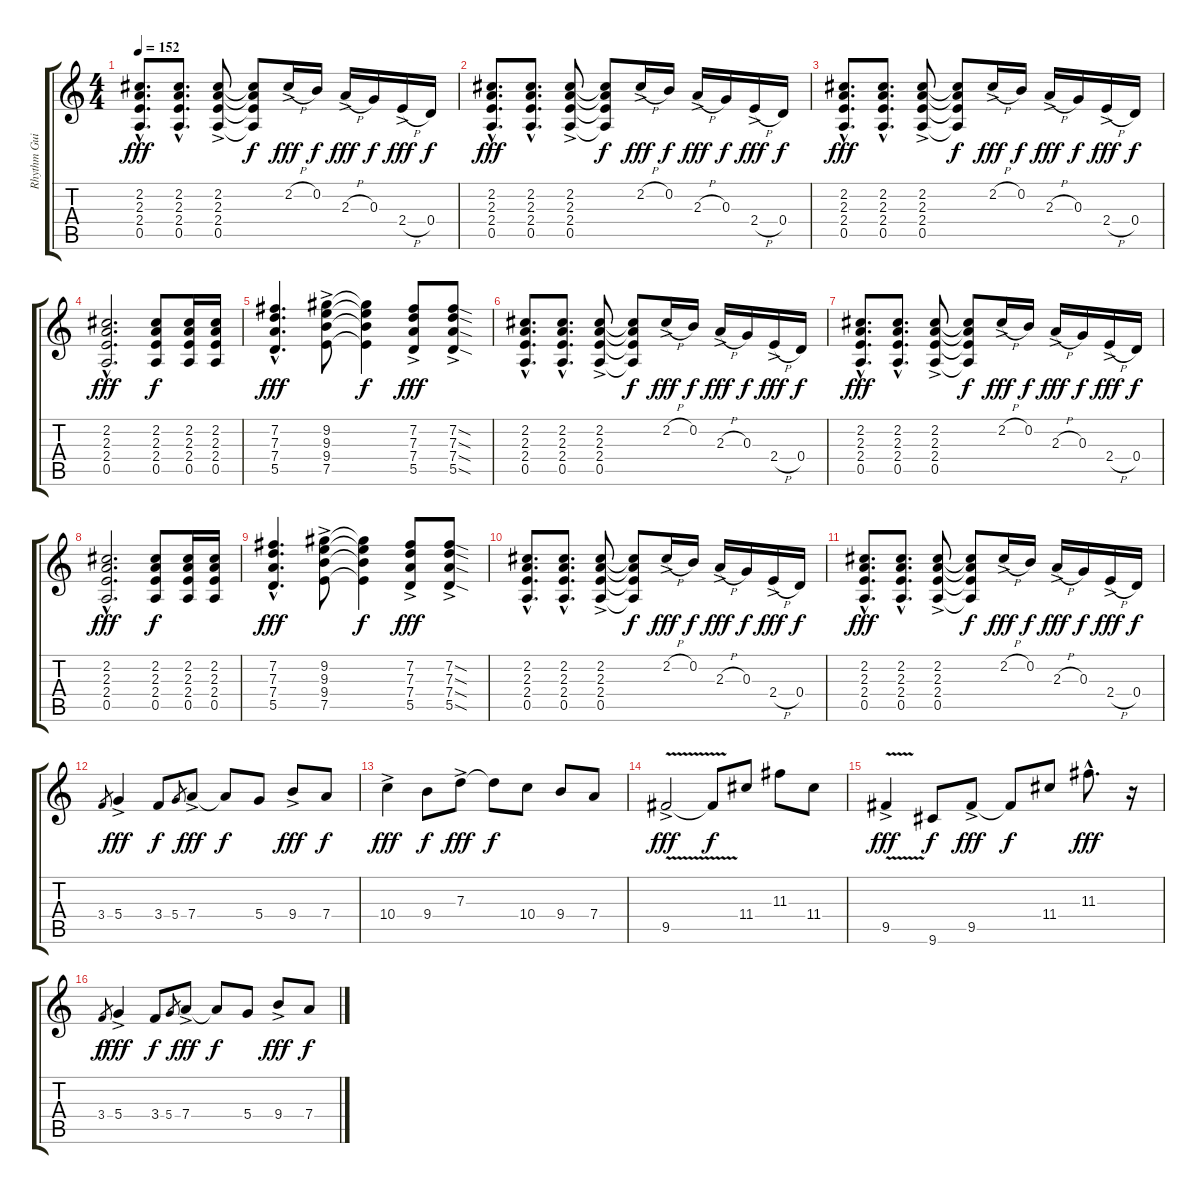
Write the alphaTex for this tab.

\track ("Rhythm Guitar 2" "Rhythm Gui") {instrument electricguitarclean}
\staff {score tabs}
\tuning (E4 B3 G3 D3 A2 E2) {hide}
\ts (4 4)
\tempo 152
\clef g2
\ks c
(2.2{hac} 2.3{hac} 2.4{hac} 0.5{hac}).8{d dy fff} (2.2{hac} 2.3{hac} 2.4{hac} 0.5{hac}).8{d} (2.2 2.3 2.4 0.5{ac}).8 (2.2{t} 2.3{t} 2.4{t} 0.5{t}).8{dy f} 2.2{h ac}.16{dy fff} 0.2.16{dy f} 2.3{h ac}.16{dy fff} 0.3.16{dy f} 2.4{h ac}.16{dy fff} 0.4.16{dy f} |
(2.2{hac} 2.3{hac} 2.4{hac} 0.5{hac}).8{d dy fff} (2.2{hac} 2.3{hac} 2.4{hac} 0.5{hac}).8{d} (2.2 2.3 2.4 0.5{ac}).8 (2.2{t} 2.3{t} 2.4{t} 0.5{t}).8{dy f} 2.2{h ac}.16{dy fff} 0.2.16{dy f} 2.3{h ac}.16{dy fff} 0.3.16{dy f} 2.4{h ac}.16{dy fff} 0.4.16{dy f} |
(2.2{hac} 2.3{hac} 2.4{hac} 0.5{hac}).8{d dy fff} (2.2{hac} 2.3{hac} 2.4{hac} 0.5{hac}).8{d} (2.2 2.3 2.4 0.5{ac}).8 (2.2{t} 2.3{t} 2.4{t} 0.5{t}).8{dy f} 2.2{h ac}.16{dy fff} 0.2.16{dy f} 2.3{h ac}.16{dy fff} 0.3.16{dy f} 2.4{h ac}.16{dy fff} 0.4.16{dy f} |
(2.2{hac} 2.3{hac} 2.4{hac} 0.5{hac}).2{d dy fff} (2.2 2.3 2.4 0.5).8{dy f} (2.2 2.3 2.4 0.5).16 (2.2 2.3 2.4 0.5).16 |
(7.2{hac} 7.3{hac} 7.4{hac} 5.5{hac}).4{d dy fff} (9.2{ac} 9.3 9.4 7.5).8 (9.2{t} 9.3{t} 9.4{t} 7.5{t}).4{dy f} (7.2 7.3 7.4 5.5{ac}).8{dy fff} (7.2{sod} 7.3{sod} 7.4{sod} 5.5{sod ac}).8 |
(2.2{hac} 2.3{hac} 2.4{hac} 0.5{hac}).8{d} (2.2{hac} 2.3{hac} 2.4{hac} 0.5{hac}).8{d} (2.2 2.3 2.4 0.5{ac}).8 (2.2{t} 2.3{t} 2.4{t} 0.5{t}).8{dy f} 2.2{h ac}.16{dy fff} 0.2.16{dy f} 2.3{h ac}.16{dy fff} 0.3.16{dy f} 2.4{h ac}.16{dy fff} 0.4.16{dy f} |
(2.2{hac} 2.3{hac} 2.4{hac} 0.5{hac}).8{d dy fff} (2.2{hac} 2.3{hac} 2.4{hac} 0.5{hac}).8{d} (2.2 2.3 2.4 0.5{ac}).8 (2.2{t} 2.3{t} 2.4{t} 0.5{t}).8{dy f} 2.2{h ac}.16{dy fff} 0.2.16{dy f} 2.3{h ac}.16{dy fff} 0.3.16{dy f} 2.4{h ac}.16{dy fff} 0.4.16{dy f} |
(2.2{hac} 2.3{hac} 2.4{hac} 0.5{hac}).2{d dy fff} (2.2 2.3 2.4 0.5).8{dy f} (2.2 2.3 2.4 0.5).16 (2.2 2.3 2.4 0.5).16 |
(7.2{hac} 7.3{hac} 7.4{hac} 5.5{hac}).4{d dy fff} (9.2{ac} 9.3 9.4 7.5).8 (9.2{t} 9.3{t} 9.4{t} 7.5{t}).4{dy f} (7.2 7.3 7.4 5.5{ac}).8{dy fff} (7.2{sod} 7.3{sod} 7.4{sod} 5.5{sod ac}).8 |
(2.2{hac} 2.3{hac} 2.4{hac} 0.5{hac}).8{d} (2.2{hac} 2.3{hac} 2.4{hac} 0.5{hac}).8{d} (2.2 2.3 2.4 0.5{ac}).8 (2.2{t} 2.3{t} 2.4{t} 0.5{t}).8{dy f} 2.2{h ac}.16{dy fff} 0.2.16{dy f} 2.3{h ac}.16{dy fff} 0.3.16{dy f} 2.4{h ac}.16{dy fff} 0.4.16{dy f} |
(2.2{hac} 2.3{hac} 2.4{hac} 0.5{hac}).8{d dy fff} (2.2{hac} 2.3{hac} 2.4{hac} 0.5{hac}).8{d} (2.2 2.3 2.4 0.5{ac}).8 (2.2{t} 2.3{t} 2.4{t} 0.5{t}).8{dy f} 2.2{h ac}.16{dy fff} 0.2.16{dy f} 2.3{h ac}.16{dy fff} 0.3.16{dy f} 2.4{h ac}.16{dy fff} 0.4.16{dy f} |
3.4.8{gr} 5.4{ac}.4{dy fff} 3.4.8{dy f} 5.4.8{gr} 7.4{ac}.8{dy fff} 7.4{t}.8{dy f} 5.4.8 9.4{ac}.8{dy fff} 7.4.8{dy f} |
10.4{ac}.4{dy fff} 9.4.8{dy f} 7.3{ac}.8{dy fff} 7.3{t}.8{dy f} 10.4.8 9.4.8 7.4.8 |
9.5{v ac}.2{dy fff} 9.5{t}.8{dy f} 11.4.8 11.3.8 11.4.8 |
9.5{v ac}.4{dy fff} 9.6.8{dy f} 9.5{ac}.8{dy fff} 9.5{t}.8{dy f} 11.4.8 11.3{hac}.8{d dy fff} r.16 |
3.4.8{gr dy f} 5.4{ac}.4{dy fff} 3.4.8{dy f} 5.4.8{gr} 7.4{ac}.8{dy fff} 7.4{t}.8{dy f} 5.4.8 9.4{ac}.8{dy fff} 7.4.8{dy f}
